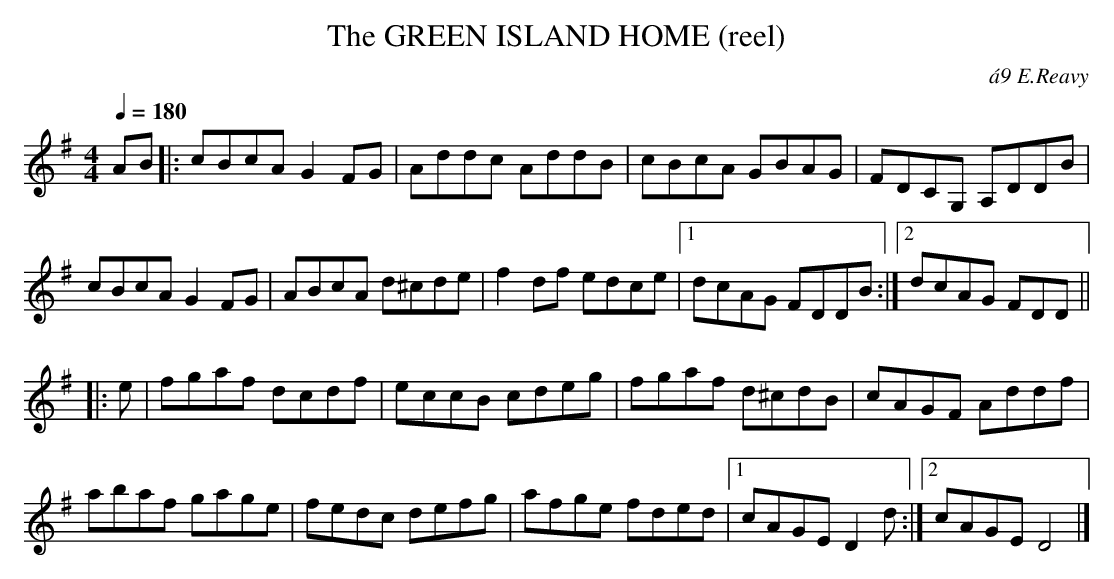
X:1
T:GREEN ISLAND HOME (reel), The
C:\'a9 E.Reavy
Y:"allegro moderato"
Q:1/4=180
L:1/8
M:4/4
K:Dmix
AB|:cBcA G2FG|Addc AddB|cBcA GBAG|FDCG, A,DDB|
cBcA G2 FG|ABcA d^cde|f2 df edce|1 dcAG FDDB:|\
[2 dcAG FDD||
|:e|fgaf dcdf|eccB cdeg|fgaf d^cdB|cAGF Addf|
abaf gage|fedc defg|afge fded|1 cAGE D2d:|\
[2 cAGE D4|]
